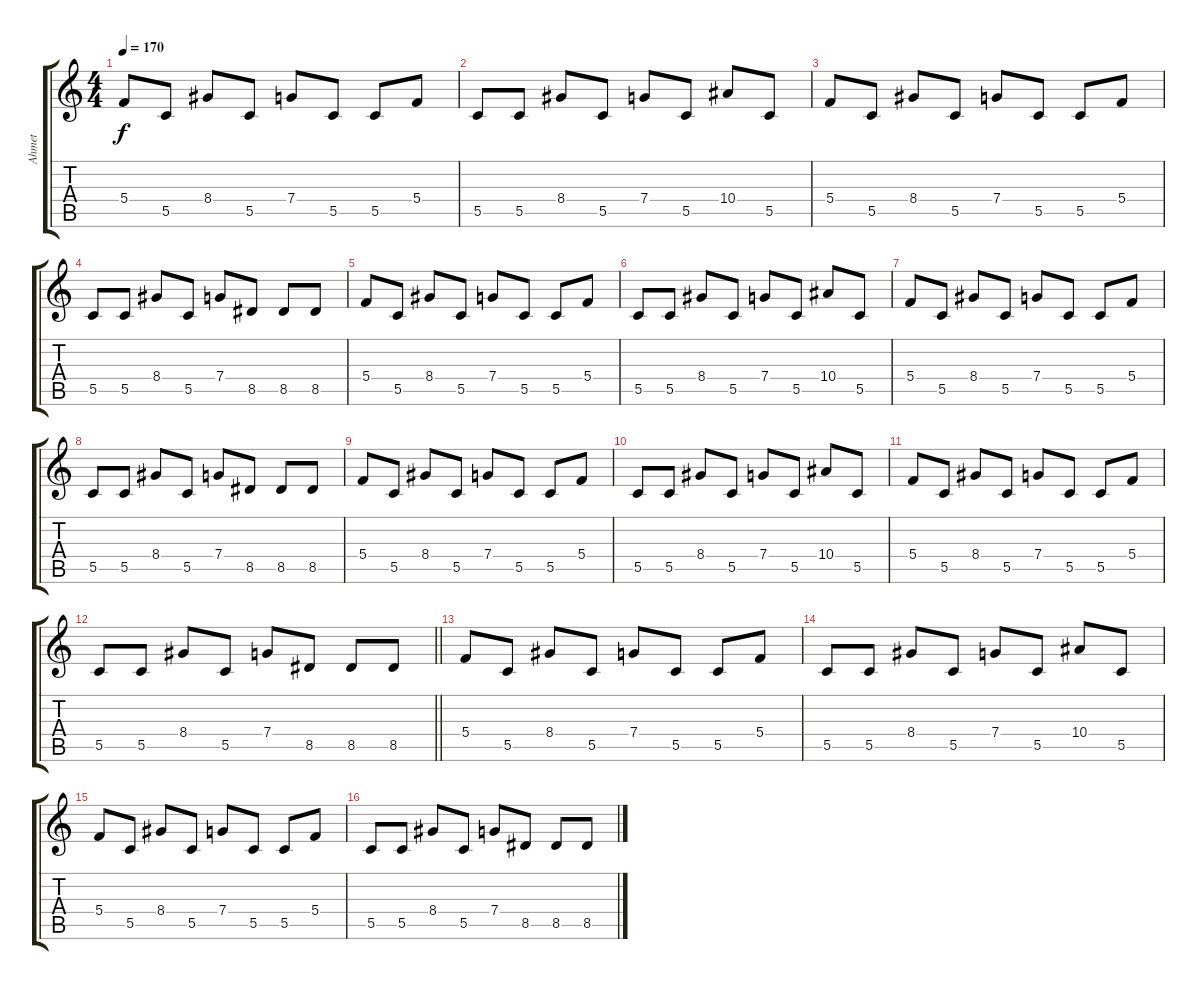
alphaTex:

\track ("Ahmet" "Ahmet") {instrument distortionguitar}
\staff {score tabs}
\tuning (D4 A3 F3 C3 G2 D2) {hide}
\ts (4 4)
\tempo 170
\clef g2
\ks c
5.4.8{dy f} 5.5.8 8.4.8 5.5.8 7.4.8 5.5.8 5.5.8 5.4.8 |
5.5.8 5.5.8 8.4.8 5.5.8 7.4.8 5.5.8 10.4.8 5.5.8 |
5.4.8 5.5.8 8.4.8 5.5.8 7.4.8 5.5.8 5.5.8 5.4.8 |
5.5.8 5.5.8 8.4.8 5.5.8 7.4.8 8.5.8 8.5.8 8.5.8 |
5.4.8 5.5.8 8.4.8 5.5.8 7.4.8 5.5.8 5.5.8 5.4.8 |
5.5.8 5.5.8 8.4.8 5.5.8 7.4.8 5.5.8 10.4.8 5.5.8 |
5.4.8 5.5.8 8.4.8 5.5.8 7.4.8 5.5.8 5.5.8 5.4.8 |
5.5.8 5.5.8 8.4.8 5.5.8 7.4.8 8.5.8 8.5.8 8.5.8 |
5.4.8 5.5.8 8.4.8 5.5.8 7.4.8 5.5.8 5.5.8 5.4.8 |
5.5.8 5.5.8 8.4.8 5.5.8 7.4.8 5.5.8 10.4.8 5.5.8 |
5.4.8 5.5.8 8.4.8 5.5.8 7.4.8 5.5.8 5.5.8 5.4.8 |
\barLineRight lightlight
5.5.8 5.5.8 8.4.8 5.5.8 7.4.8 8.5.8 8.5.8 8.5.8 |
5.4.8 5.5.8 8.4.8 5.5.8 7.4.8 5.5.8 5.5.8 5.4.8 |
5.5.8 5.5.8 8.4.8 5.5.8 7.4.8 5.5.8 10.4.8 5.5.8 |
5.4.8 5.5.8 8.4.8 5.5.8 7.4.8 5.5.8 5.5.8 5.4.8 |
5.5.8 5.5.8 8.4.8 5.5.8 7.4.8 8.5.8 8.5.8 8.5.8
